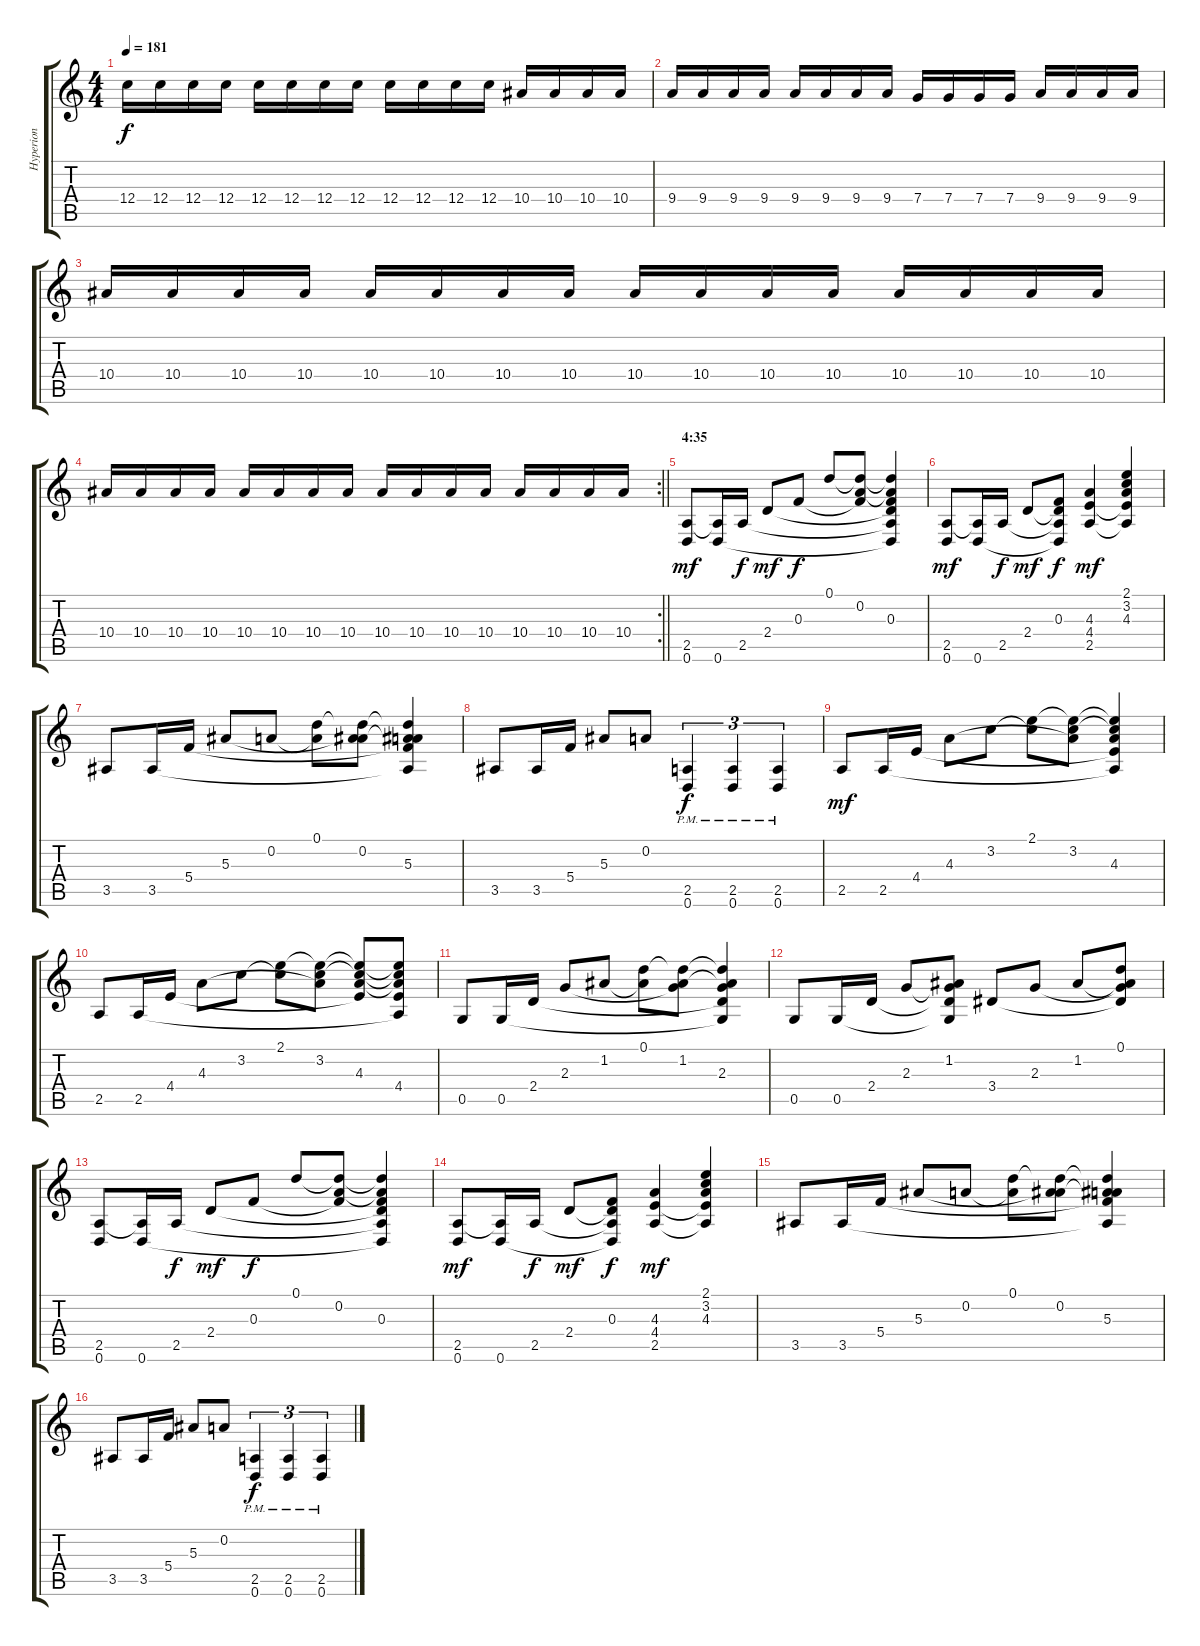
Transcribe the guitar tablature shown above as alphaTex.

\track ("Hyperion" "Hyperion") {instrument distortionguitar}
\staff {score tabs}
\tuning (D4 A3 F3 C3 G2 D2) {hide}
\ts (4 4)
\tempo 181
\clef g2
\ks c
12.4.16{dy f} 12.4.16 12.4.16 12.4.16 12.4.16 12.4.16 12.4.16 12.4.16 12.4.16 12.4.16 12.4.16 12.4.16 10.4.16 10.4.16 10.4.16 10.4.16 |
9.4.16 9.4.16 9.4.16 9.4.16 9.4.16 9.4.16 9.4.16 9.4.16 7.4.16 7.4.16 7.4.16 7.4.16 9.4.16 9.4.16 9.4.16 9.4.16 |
10.4.16 10.4.16 10.4.16 10.4.16 10.4.16 10.4.16 10.4.16 10.4.16 10.4.16 10.4.16 10.4.16 10.4.16 10.4.16 10.4.16 10.4.16 10.4.16 |
\rc 2
\barLineRight lightlight
10.4.16 10.4.16 10.4.16 10.4.16 10.4.16 10.4.16 10.4.16 10.4.16 10.4.16 10.4.16 10.4.16 10.4.16 10.4.16 10.4.16 10.4.16 10.4.16 |
\section ("" "4:35")
(2.5 0.6).8{dy mf} (2.5{t} 0.6).16 2.5.16{dy f} 2.4.8{dy mf} 0.3.8{dy f} 0.1.8 (0.1{t} 0.2 0.3{t}).8 (0.1{t} 0.2{t} 0.3 2.4{t} 2.5{t} 0.6{t}).4 |
(2.5 0.6).8{dy mf} (2.5{t} 0.6).16 2.5.16{dy f} 2.4.8{dy mf} (0.3 2.4{t} 2.5{t} 0.6{t}).8{dy f} (4.3 4.4 2.5).4{dy mf} (2.1 3.2 4.3 4.4{t} 2.5{t}).4 |
3.5.8 3.5.16 5.4.16 5.3.8 0.2.8 (0.1 0.2{t}).8 (0.1{t} 0.2 5.3{t}).8 (0.1{t} 0.2{t} 5.3 5.4{t} 3.5{t}).4 |
3.5.8 3.5.16 5.4.16 5.3.8 0.2.8 (2.5{pm} 0.6{pm}).4{tu (3 2) dy f} (2.5{pm} 0.6{pm}).4{tu (3 2)} (2.5{pm} 0.6{pm}).4{tu (3 2)} |
2.5.8{dy mf} 2.5.16 4.4.16 4.3.8 3.2.8 (2.1 3.2{t}).8 (2.1{t} 3.2 4.3{t}).8 (2.1{t} 3.2{t} 4.3 4.4{t} 2.5{t}).4 |
2.5.8 2.5.16 4.4.16 4.3.8 3.2.8 (2.1 3.2{t}).8 (2.1{t} 3.2 4.3{t}).8 (2.1{t} 3.2{t} 4.3 4.4{t}).8 (2.1{t} 3.2{t} 4.3{t} 4.4 2.5{t}).8 |
0.5.8 0.5.16 2.4.16 2.3.8 1.2.8 (0.1 1.2{t}).8 (0.1{t} 1.2 2.3{t}).8 (0.1{t} 1.2{t} 2.3 2.4{t} 0.5{t}).4 |
0.5.8 0.5.16 2.4.16 2.3.8 (1.2 2.3{t} 2.4{t} 0.5{t}).8 3.4.8 2.3.8 1.2.8 (0.1 1.2{t} 2.3{t} 3.4{t}).8 |
(2.5 0.6).8 (2.5{t} 0.6).16 2.5.16{dy f} 2.4.8{dy mf} 0.3.8{dy f} 0.1.8 (0.1{t} 0.2 0.3{t}).8 (0.1{t} 0.2{t} 0.3 2.4{t} 2.5{t} 0.6{t}).4 |
(2.5 0.6).8{dy mf} (2.5{t} 0.6).16 2.5.16{dy f} 2.4.8{dy mf} (0.3 2.4{t} 2.5{t} 0.6{t}).8{dy f} (4.3 4.4 2.5).4{dy mf} (2.1 3.2 4.3 4.4{t} 2.5{t}).4 |
3.5.8 3.5.16 5.4.16 5.3.8 0.2.8 (0.1 0.2{t}).8 (0.1{t} 0.2 5.3{t}).8 (0.1{t} 0.2{t} 5.3 5.4{t} 3.5{t}).4 |
3.5.8 3.5.16 5.4.16 5.3.8 0.2.8 (2.5{pm} 0.6{pm}).4{tu (3 2) dy f} (2.5{pm} 0.6{pm}).4{tu (3 2)} (2.5{pm} 0.6{pm}).4{tu (3 2)}
